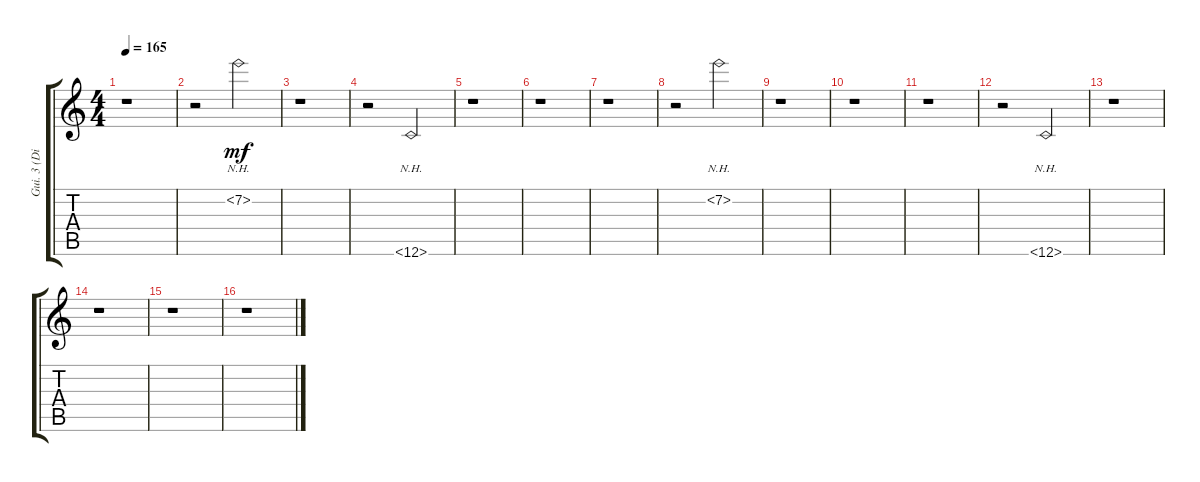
\track ("Gui. 3 (Dis.)" "Gui. 3 (Di") {instrument distortionguitar}
\staff {score tabs}
\tuning (D4 A3 F3 C3 G2 C2) {hide}
\ts (4 4)
\tempo 165
\clef g2
\ks c
r.1{dy mf} |
r.2 7.2{nh}.2 |
r.1 |
r.2 12.6{nh}.2 |
r.1 |
r.1 |
r.1 |
r.2 7.2{nh}.2 |
r.1 |
r.1 |
r.1 |
r.2 12.6{nh}.2 |
r.1 |
r.1 |
r.1 |
r.1
